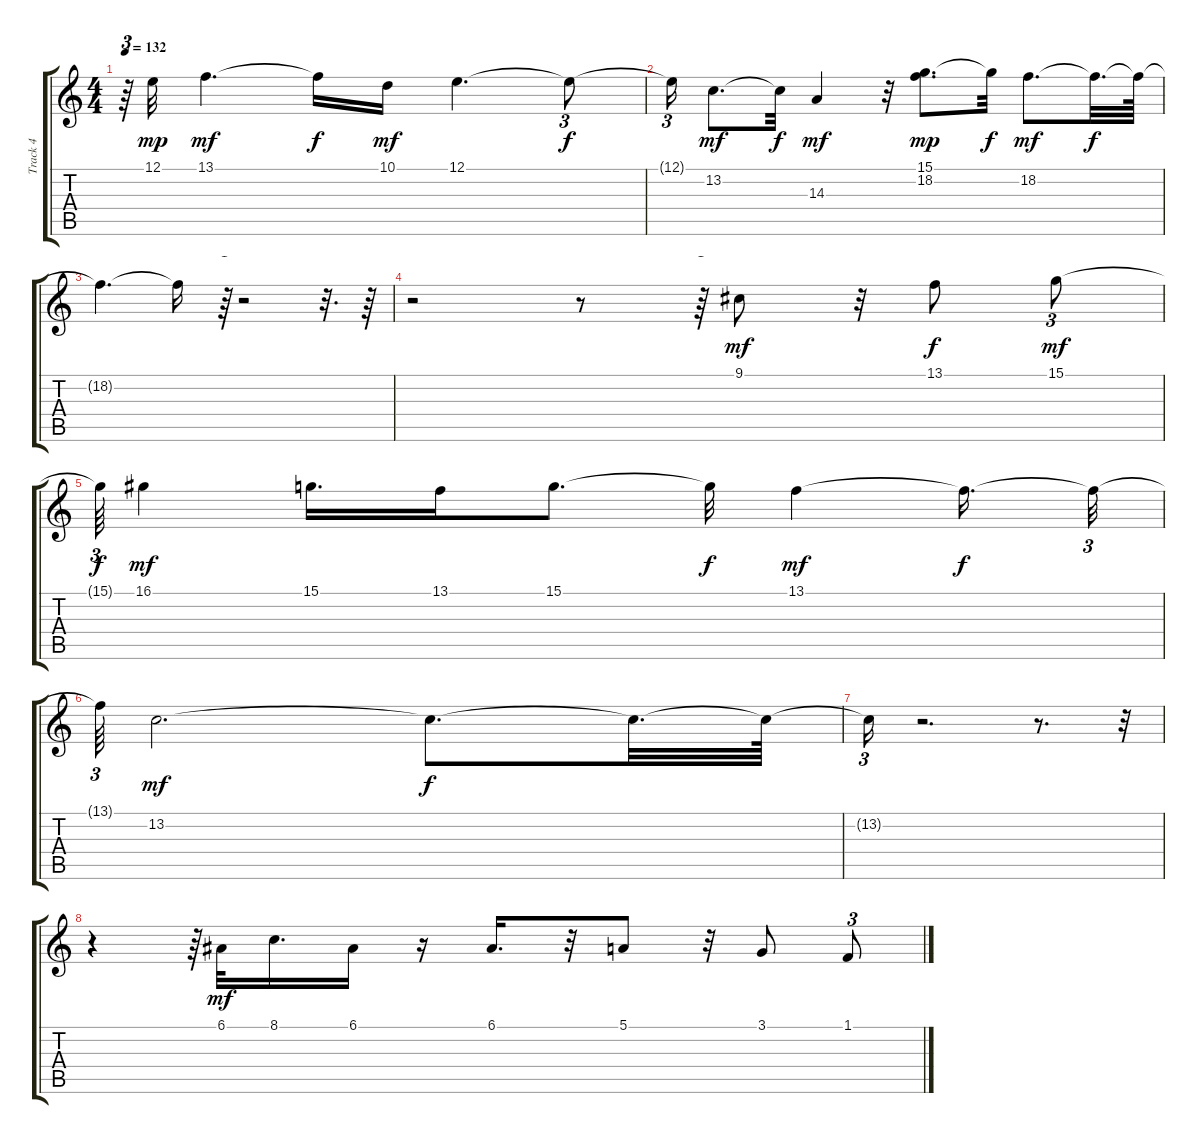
\track ("Track 4" "Track 4") {instrument voiceoohs}
\staff {score tabs}
\tuning (E4 B3 G3 D3 A2 E2) {hide}
\ts (4 4)
\tempo 132
\clef g2
\ks c
r.64{tu (3 2) dy f} 12.1.32{dy mp} 13.1.4{d dy mf} 13.1{t}.16{dy f} 10.1.16{dy mf} 12.1.4{d} 12.1{t}.8{tu (3 2) dy f} |
12.1{t}.16{tu (3 2)} 13.2.8{d dy mf} 13.2{t}.32{dy f} 14.3.4{dy mf} r.32 (15.1 18.2).8{d dy mp} 15.1{t}.32{dy f} 18.2.8{d dy mf} 18.2{t}.32{d dy f} 18.2{t}.64 |
18.2{t}.4{d} 18.2{t}.16 r.64{tu (3 2)} r.2 r.32{d} r.64 |
r.2 r.8 r.64{tu (3 2)} 9.1.8{dy mf} r.32 13.1.8{dy f} 15.1.8{tu (3 2) dy mf} |
15.1{t}.64{tu (3 2) dy f} 16.1.4{dy mf} 15.1.16{d} 13.1.16 15.1.8{d} 15.1{t}.32{dy f} 13.1.4{dy mf} 13.1{t}.16{d dy f} 13.1{t}.32{tu (3 2)} |
13.1{t}.64{tu (3 2)} 13.2.2{d dy mf} 13.2{t}.8{d dy f} 13.2{t}.32{d} 13.2{t}.64 |
13.2{t}.16{tu (3 2)} r.2{d} r.8{d} r.32{tu (3 2)} |
r.4 r.64{tu (3 2)} 6.1.32{dy mf} 8.1.16{d} 6.1.16 r.16 6.1.16{d} r.32 5.1.8 r.32 3.1.8 1.1.8{tu (3 2)}
